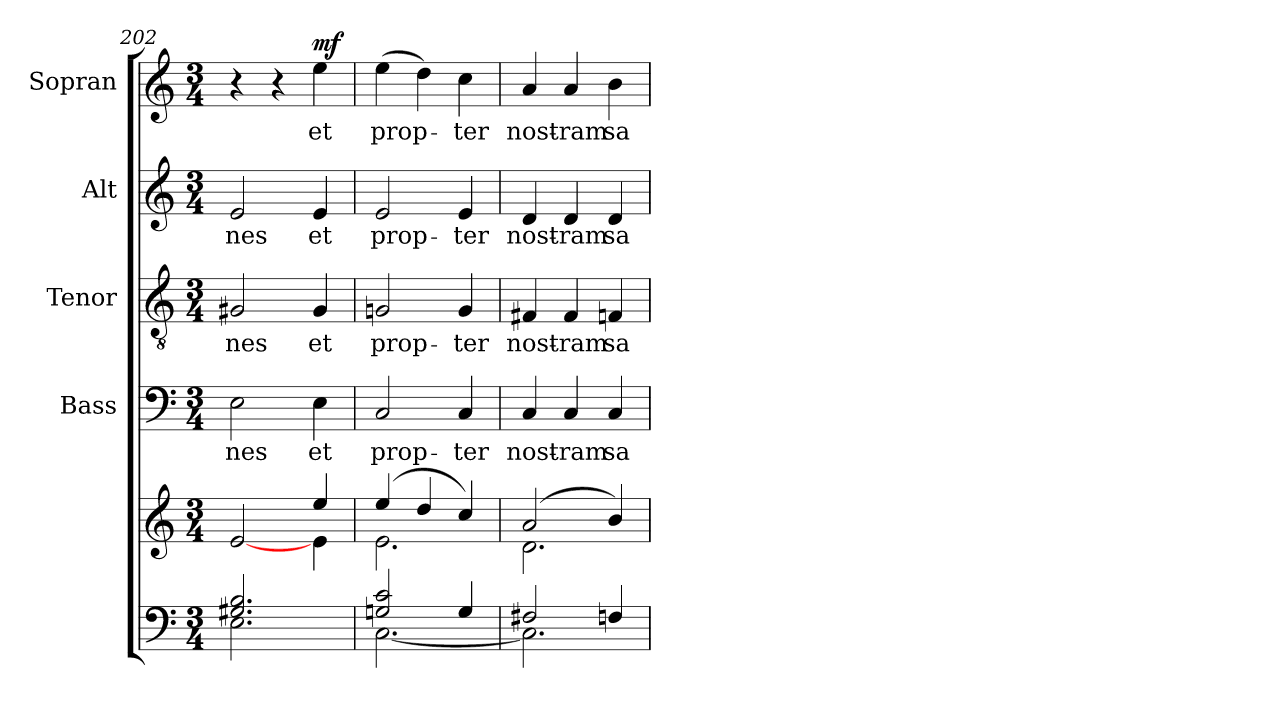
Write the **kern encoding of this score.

**kern	**kern	**kern	**text	**kern	**text	**kern	**text	**kern	**text	**dynam
*part5	*part5	*part4	*part4	*part3	*part3	*part2	*part2	*part1	*part1	*part1
*staff6	*staff5	*staff4	*staff4	*staff3	*staff3	*staff2	*staff2	*staff1	*staff1	*staff1
*	*	*I"Bass	*	*I"Tenor	*	*I"Alt	*	*I"Sopran	*	*
*	*	*I'B.	*	*I'T.	*	*I'A.	*	*I'S.	*	*
*clefF4	*clefG2	*clefF4	*	*clefGv2	*	*clefG2	*	*clefG2	*	*
*k[]	*k[]	*k[]	*	*k[]	*	*k[]	*	*k[]	*	*
*C:	*C:	*C:	*	*C:	*	*C:	*	*C:	*	*
*M3/4	*M3/4	*M3/4	*	*M3/4	*	*M3/4	*	*M3/4	*	*
=202	=202	=202	=202	=202	=202	=202	=202	=202	=202	=202
*^	*^	*	*	*	*	*	*	*	*	*
!	!	!	!	!	!LO:LY:b	!	!LO:LY:b	!	!LO:LY:b	!	!	!
2.G#X/ 2.B/	2.E\	[<2e/	2ryy	2E\	-nes	2G#X/	-nes	2e/	-nes	4r	.	.
.	.	.	.	.	.	.	.	.	.	4r	.	.
!	!	!	!	!	!LO:LY:b	!	!LO:LY:b	!	!LO:LY:b	!	!LO:LY:b	!LO:DY:a
.	.	4ee/	4e\	4E\	et	4G#/	et	4e/	et	4ee\	et	mf
=203	=203	=203	=203	=203	=203	=203	=203	=203	=203	=203	=203	=203
!	!	!	!	!	!LO:LY:b	!	!LO:LY:b	!	!LO:LY:b	!	!LO:LY:b	!
2Gn/ 2c/	[<2.C\	(4ee/	2.e\	2C/	prop-	2Gn/	prop-	2e/	prop-	(>4ee\	prop-	.
.	.	4dd/	.	.	.	.	.	.	.	4dd\)	.	.
!	!	!	!	!	!LO:LY:b	!	!LO:LY:b	!	!LO:LY:b	!	!LO:LY:b	!
4G/	.	4cc/)	.	4C/	-ter	4G/	-ter	4e/	-ter	4cc\	-ter	.
=204	=204	=204	=204	=204	=204	=204	=204	=204	=204	=204	=204	=204
!	!	!	!	!	!LO:LY:b	!	!LO:LY:b	!	!LO:LY:b	!	!LO:LY:b	!
2F#X/	2.C\]	(2a/	2.d\	4C/	nost-	4F#X/	nost-	4d/	nost-	4a/	nost-	.
!	!	!	!	!	!LO:LY:b	!	!LO:LY:b	!	!LO:LY:b	!	!LO:LY:b	!
.	.	.	.	4C/	-ram	4F#/	-ram	4d/	-ram	4a/	-ram	.
!	!	!	!	!	!LO:LY:b	!	!LO:LY:b	!	!LO:LY:b	!	!LO:LY:b	!
4Fn/	.	4b/)	.	4C/	sa-	4Fn/	sa-	4d/	sa-	4b\	sa-	.
*v	*v	*	*	*	*	*	*	*	*	*	*	*
*	*v	*v	*	*	*	*	*	*	*	*	*
=	=	=	=	=	=	=	=	=	=	=
*-	*-	*-	*-	*-	*-	*-	*-	*-	*-	*-
